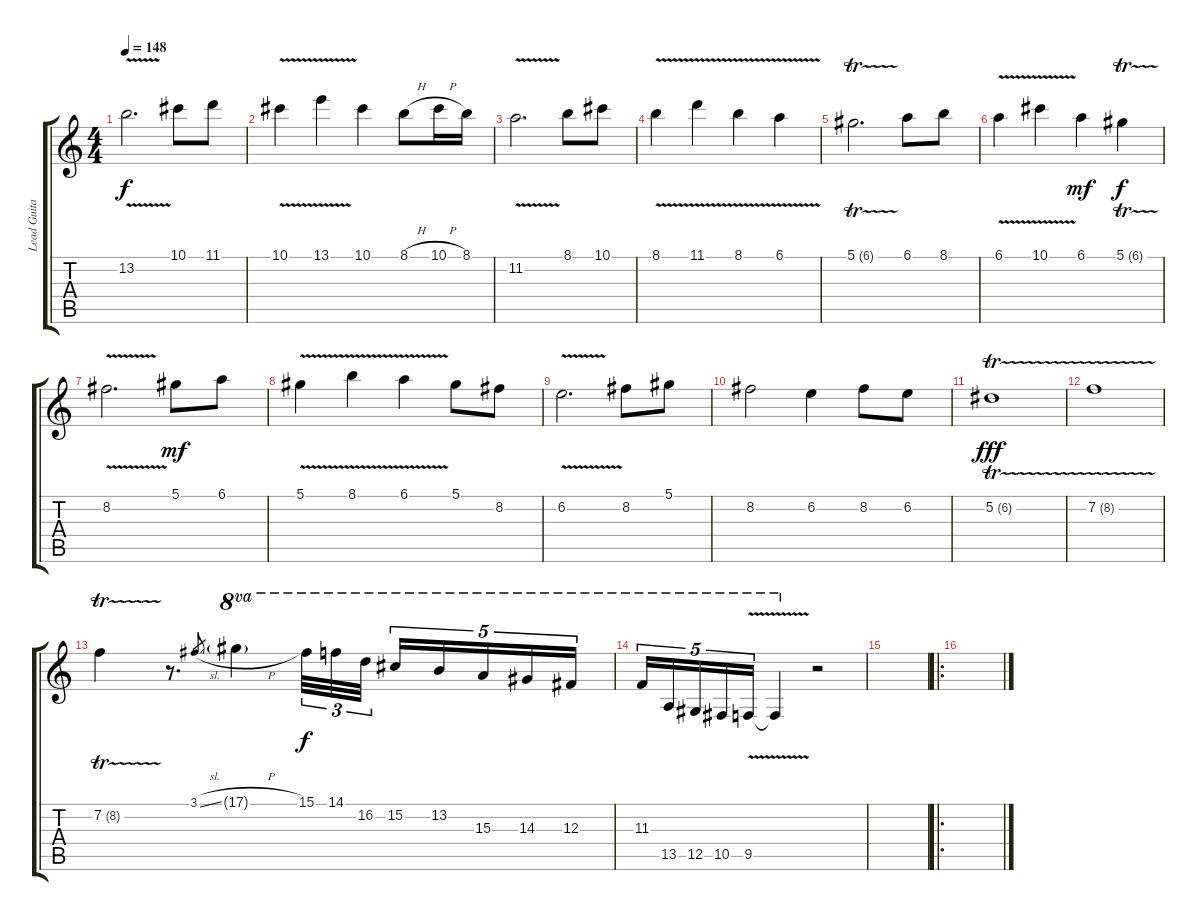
\track ("" "Lead Guita") {instrument overdrivenguitar}
\staff {score tabs}
\tuning (Eb4 Bb3 Gb3 Db3 Ab2 Eb2) {hide}
\ts (4 4)
\tempo 148
\clef g2
\ks c
13.2{v}.2{d dy f} 10.1.8 11.1.8 |
10.1{v}.4 13.1{v}.4 10.1.4 8.1{h}.8 10.1{h}.16 8.1.16 |
11.2{v}.2{d} 8.1.8 10.1.8 |
8.1{v}.4 11.1{v}.4 8.1{v}.4 6.1{v}.4 |
5.1{tr (6 16)}.2{d} 6.1.8 8.1.8 |
6.1{v}.4 10.1{v}.4 6.1.4{dy mf} 5.1{tr (6 16)}.4{dy f} |
8.2{v}.2{d} 5.1.8{dy mf} 6.1.8 |
5.1{v}.4 8.1{v}.4 6.1{v}.4 5.1.8 8.2.8 |
6.2{v}.2{d} 8.2.8 5.1.8 |
8.2.2 6.2.4 8.2.8 6.2.8 |
5.2{tr (6 16)}.1{dy fff} |
7.2{tr (8 16)}.1 |
7.2{tr (8 16)}.4 r.8{d} 3.1{sl}.8{gr} 17.1{h g}.4{ot 8va volume 16} 15.1.32{tu (3 2) ot 8va dy f} 14.1.32{tu (3 2) ot 8va} 16.2.32{tu (3 2) ot 8va} 15.2.16{tu (5 4) ot 8va} 13.2.16{tu (5 4) ot 8va} 15.3.16{tu (5 4) ot 8va} 14.3.16{tu (5 4) ot 8va} 12.3.16{tu (5 4) ot 8va} |
11.3.16{tu (5 4) ot 8va} 13.5.16{tu (5 4) ot 8va} 12.5.16{tu (5 4) ot 8va} 10.5.16{tu (5 4) ot 8va} 9.5{v}.16{tu (5 4) ot 8va} 9.5{t}.4{ot 8va} r.2 |
|
\ro
